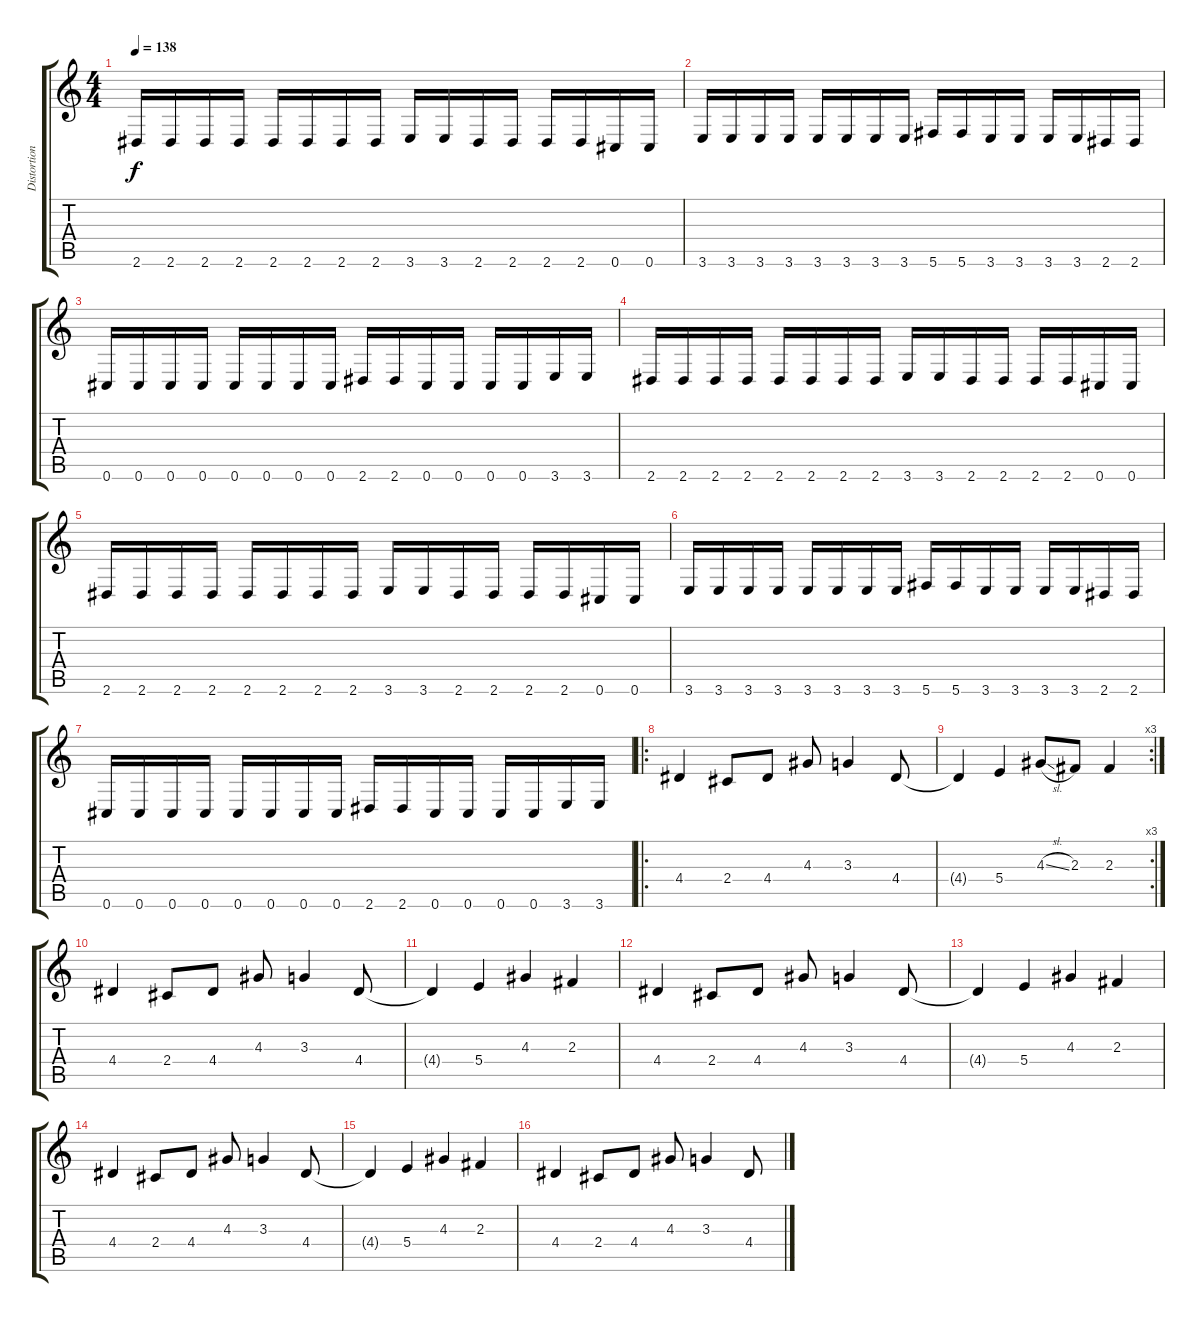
\track ("Distortion guitar 2" "Distortion") {instrument distortionguitar}
\staff {score tabs}
\tuning (Db4 Ab3 E3 B2 Gb2 Db2) {hide}
\ts (4 4)
\tempo 138
\clef g2
\ks c
2.6.16{dy f} 2.6.16 2.6.16 2.6.16 2.6.16 2.6.16 2.6.16 2.6.16 3.6.16 3.6.16 2.6.16 2.6.16 2.6.16 2.6.16 0.6.16 0.6.16 |
3.6.16 3.6.16 3.6.16 3.6.16 3.6.16 3.6.16 3.6.16 3.6.16 5.6.16 5.6.16 3.6.16 3.6.16 3.6.16 3.6.16 2.6.16 2.6.16 |
0.6.16 0.6.16 0.6.16 0.6.16 0.6.16 0.6.16 0.6.16 0.6.16 2.6.16 2.6.16 0.6.16 0.6.16 0.6.16 0.6.16 3.6.16 3.6.16 |
2.6.16 2.6.16 2.6.16 2.6.16 2.6.16 2.6.16 2.6.16 2.6.16 3.6.16 3.6.16 2.6.16 2.6.16 2.6.16 2.6.16 0.6.16 0.6.16 |
2.6.16 2.6.16 2.6.16 2.6.16 2.6.16 2.6.16 2.6.16 2.6.16 3.6.16 3.6.16 2.6.16 2.6.16 2.6.16 2.6.16 0.6.16 0.6.16 |
3.6.16 3.6.16 3.6.16 3.6.16 3.6.16 3.6.16 3.6.16 3.6.16 5.6.16 5.6.16 3.6.16 3.6.16 3.6.16 3.6.16 2.6.16 2.6.16 |
0.6.16 0.6.16 0.6.16 0.6.16 0.6.16 0.6.16 0.6.16 0.6.16 2.6.16 2.6.16 0.6.16 0.6.16 0.6.16 0.6.16 3.6.16 3.6.16 |
\ro
4.4.4 2.4.8 4.4.8 4.3.8 3.3.4 4.4.8 |
\rc 3
4.4{t}.4 5.4.4 4.3{sl}.8 2.3.8 2.3.4 |
4.4.4 2.4.8 4.4.8 4.3.8 3.3.4 4.4.8 |
4.4{t}.4 5.4.4 4.3.4 2.3.4 |
4.4.4 2.4.8 4.4.8 4.3.8 3.3.4 4.4.8 |
4.4{t}.4 5.4.4 4.3.4 2.3.4 |
4.4.4 2.4.8 4.4.8 4.3.8 3.3.4 4.4.8 |
4.4{t}.4 5.4.4 4.3.4 2.3.4 |
4.4.4 2.4.8 4.4.8 4.3.8 3.3.4 4.4.8
